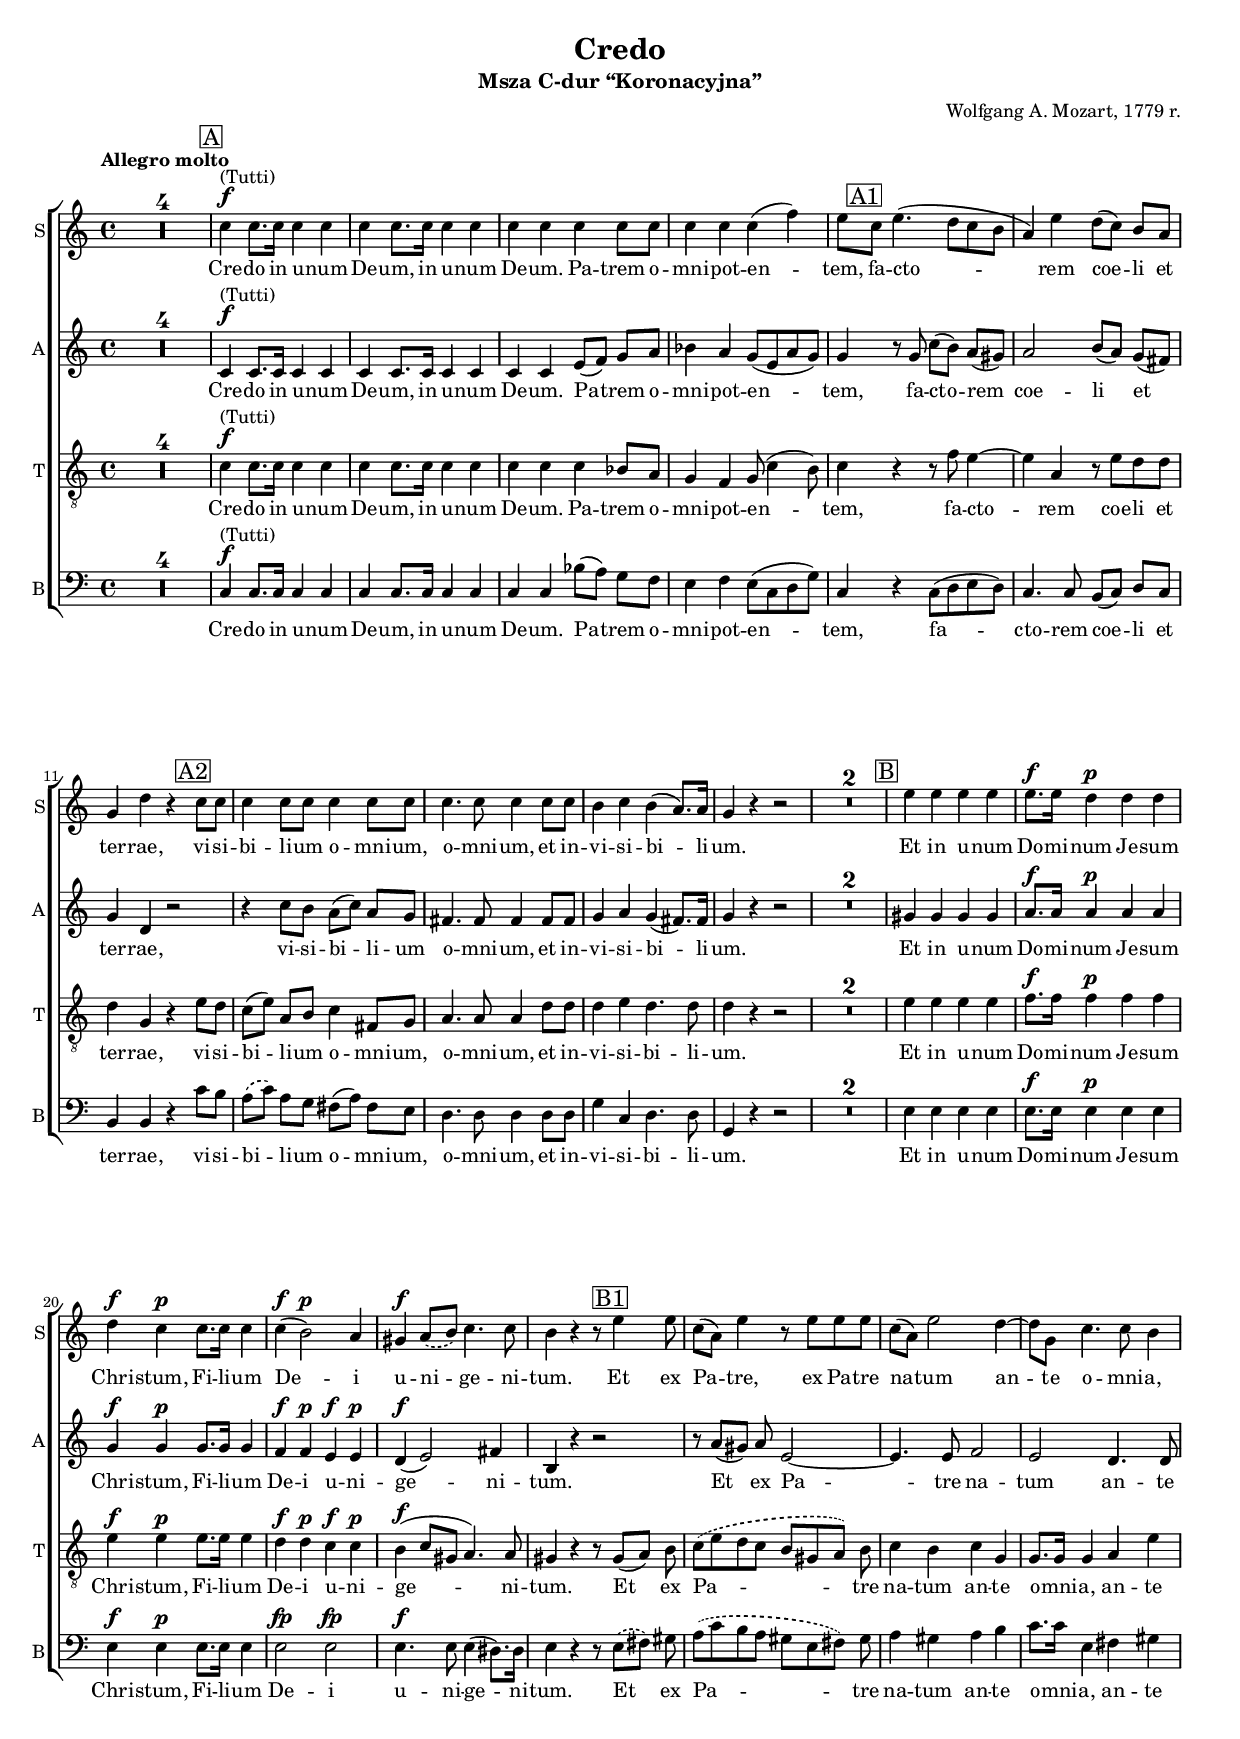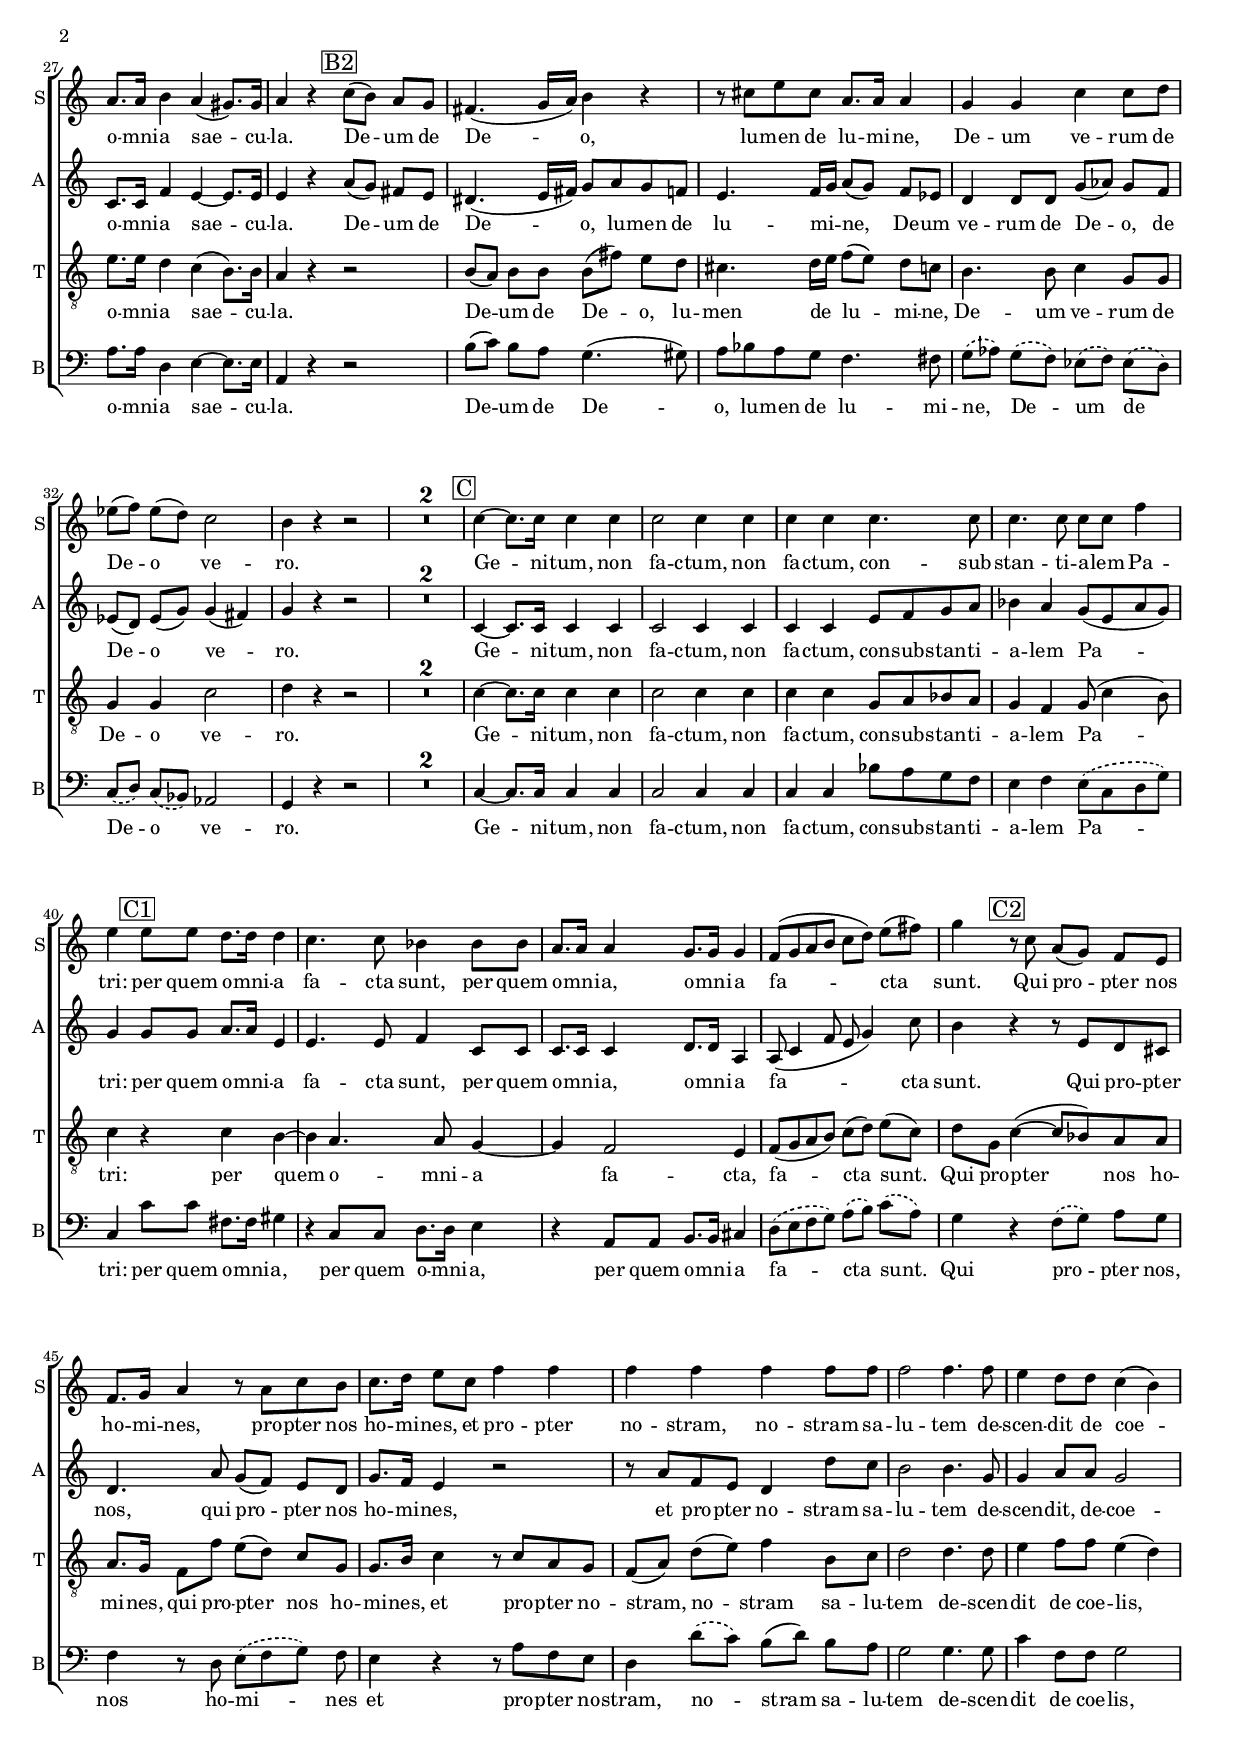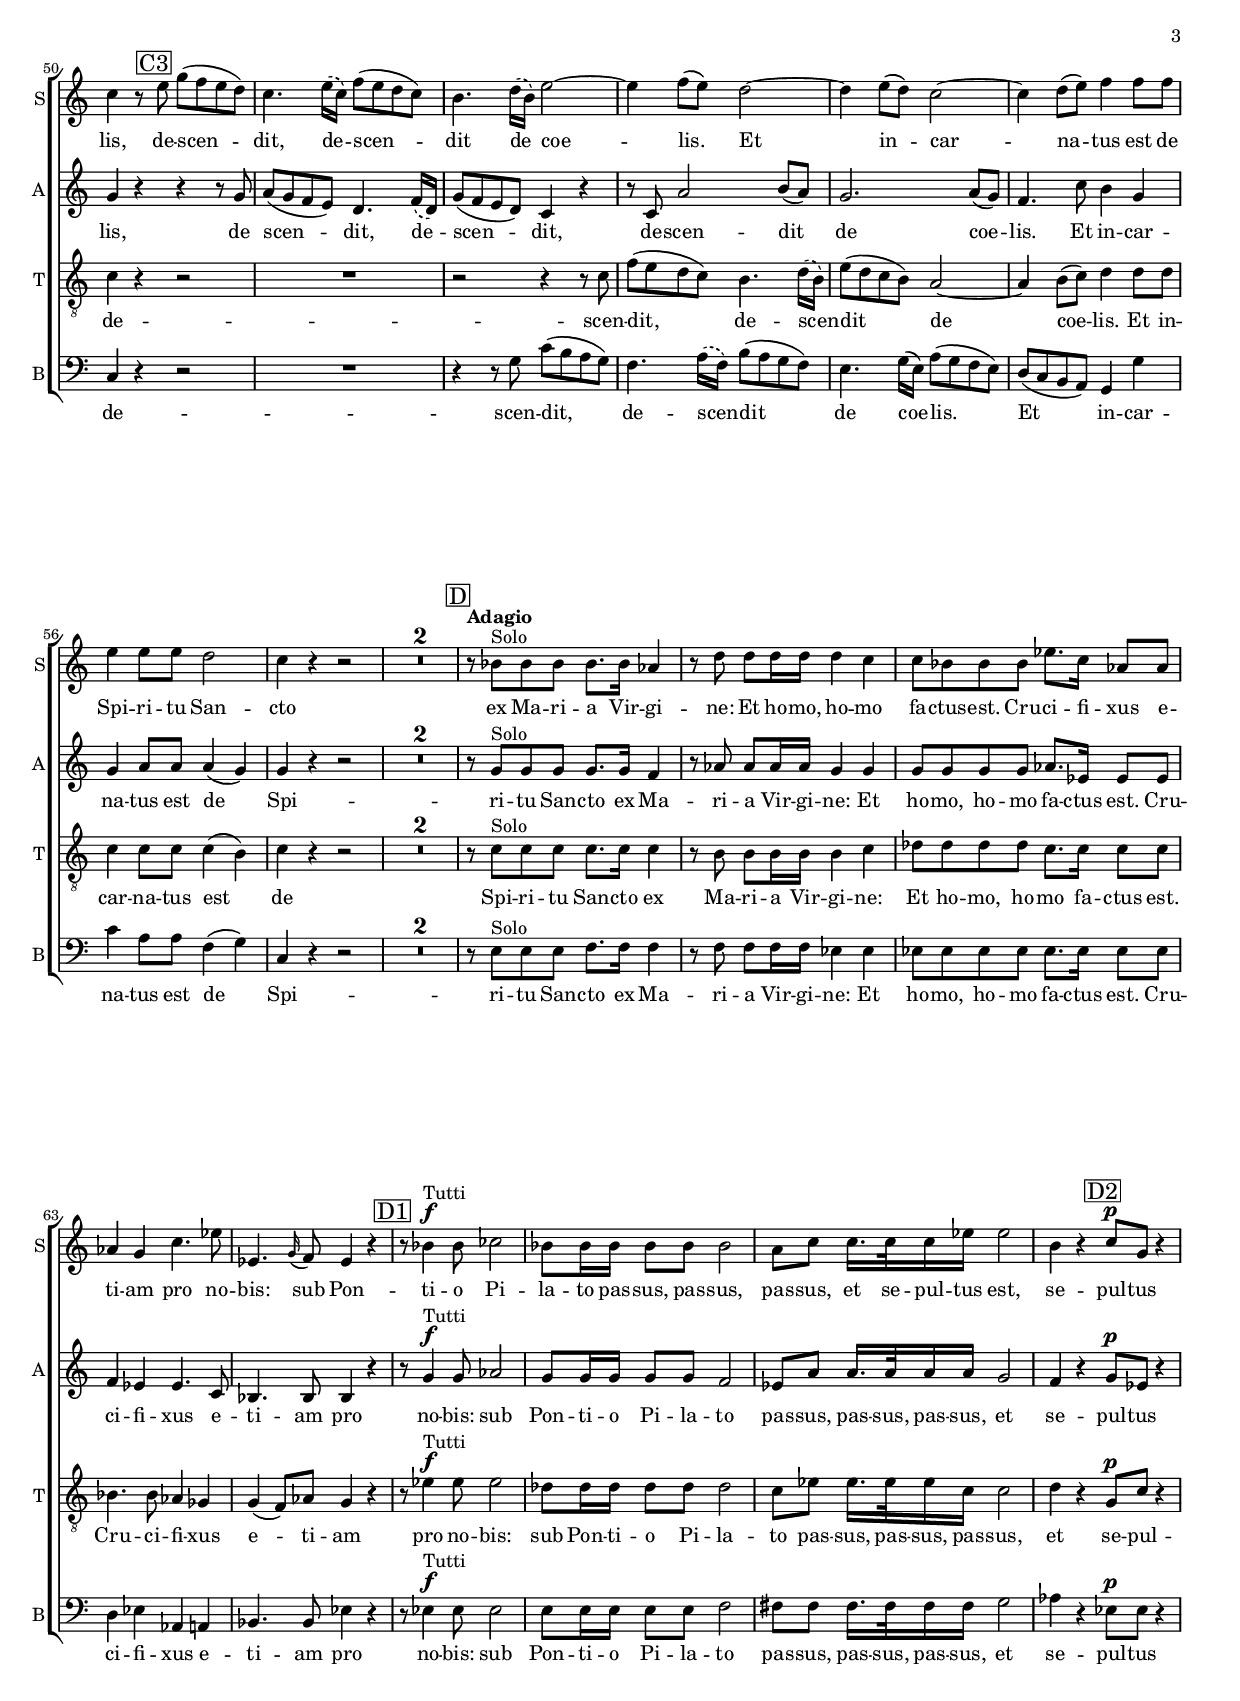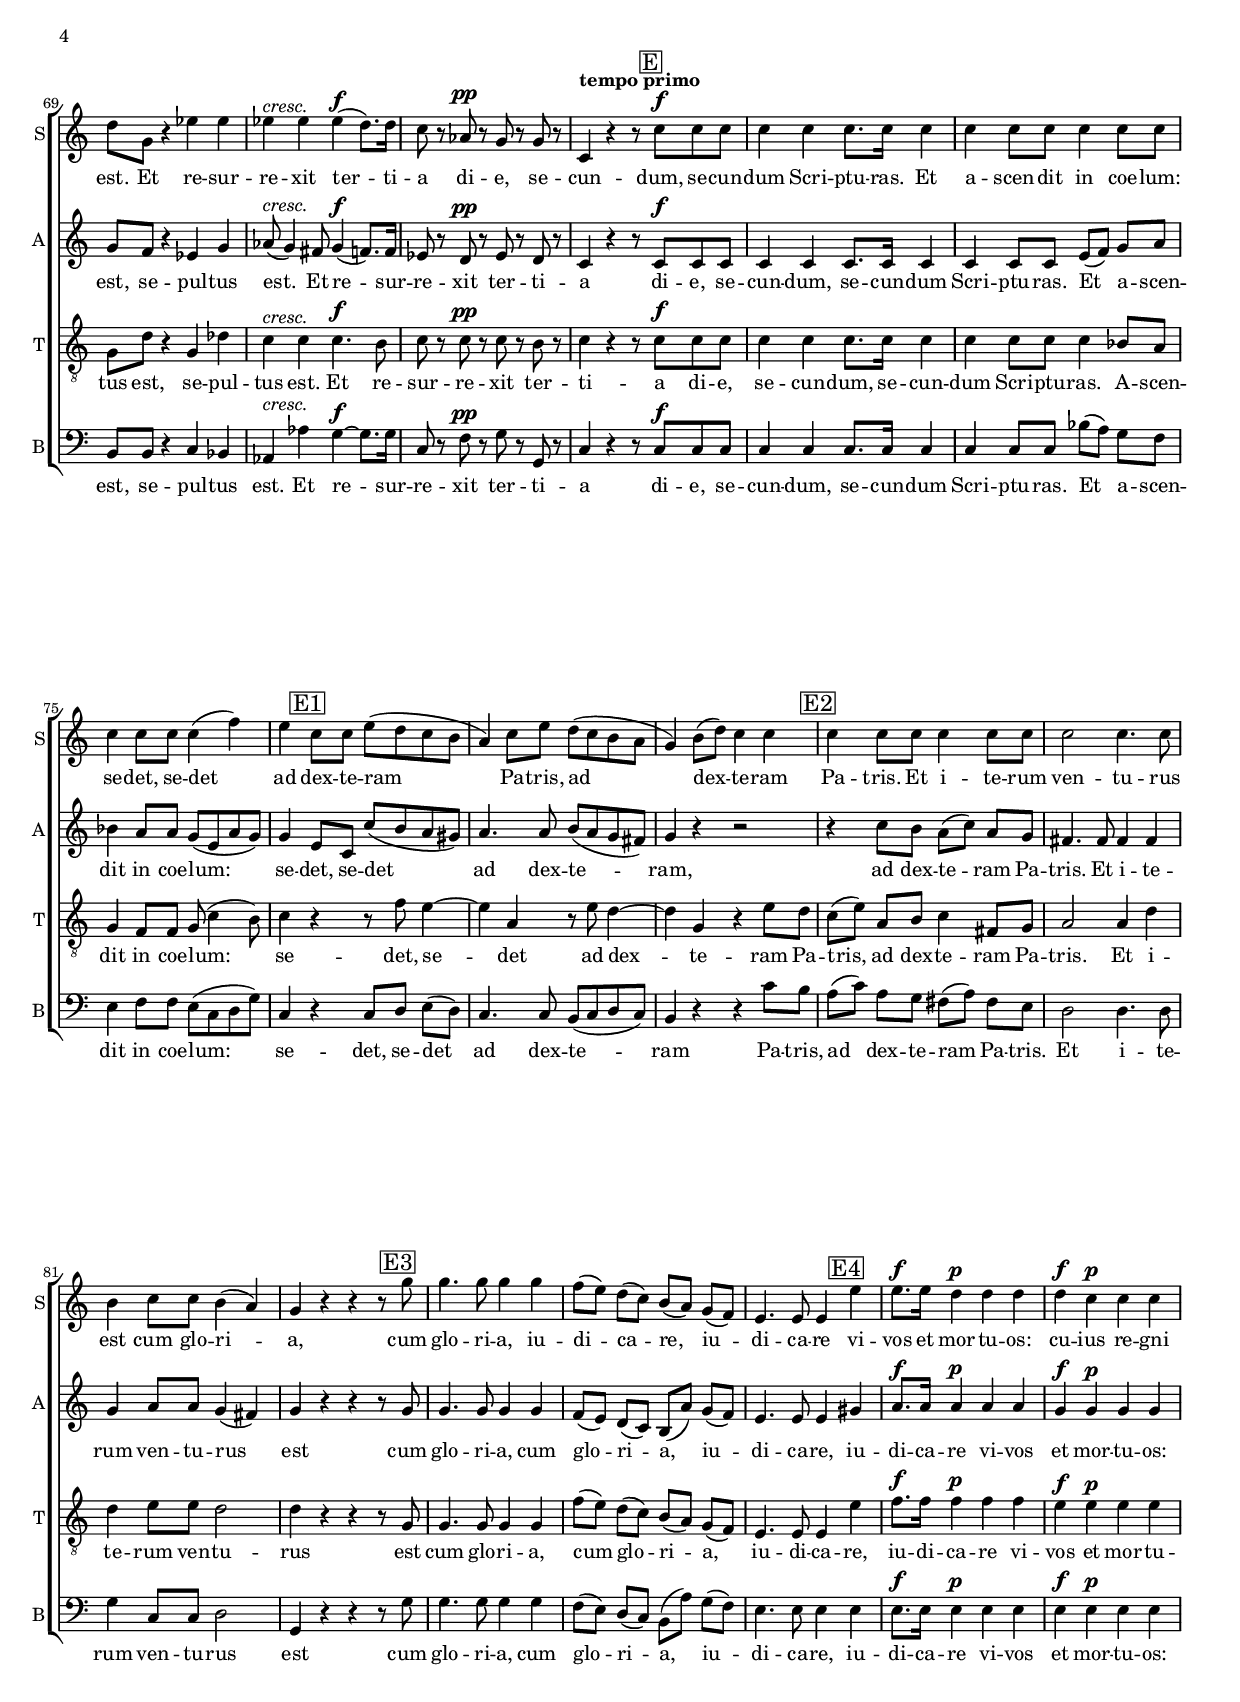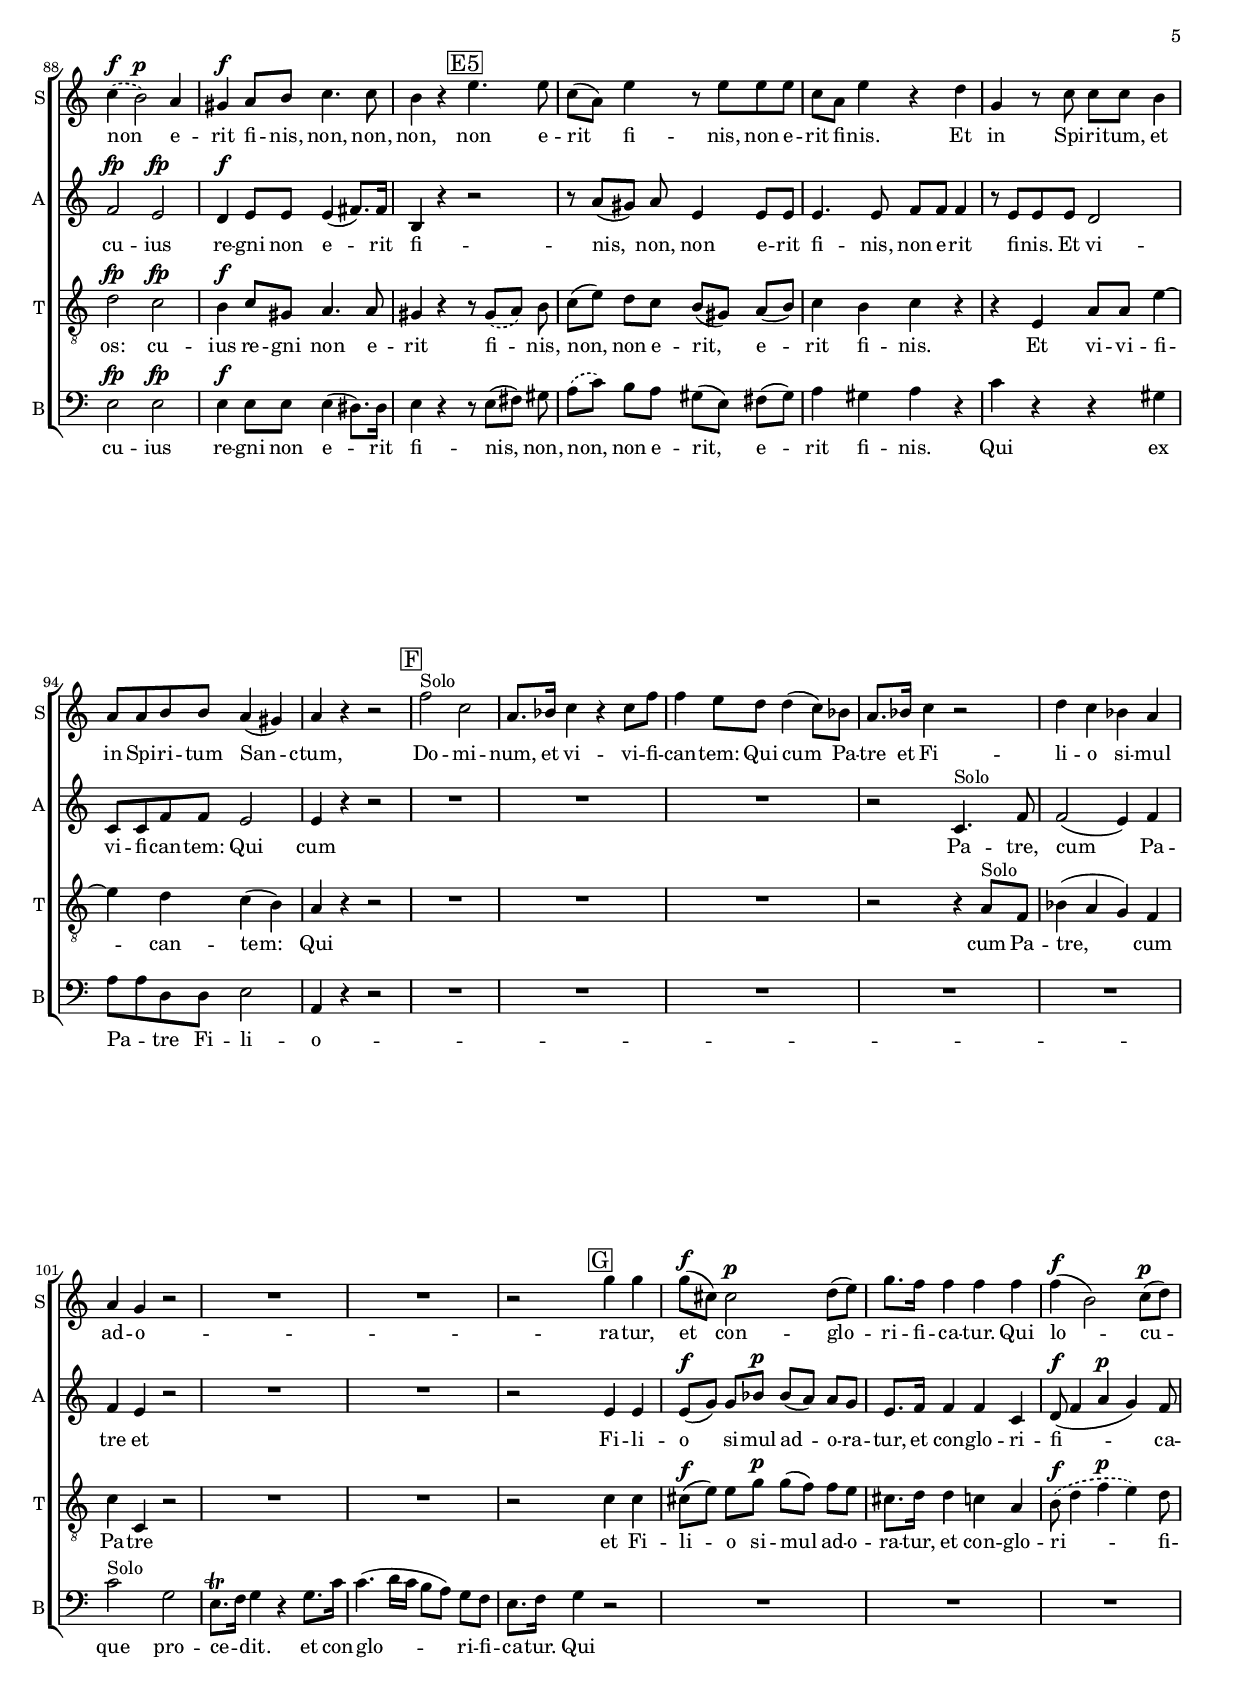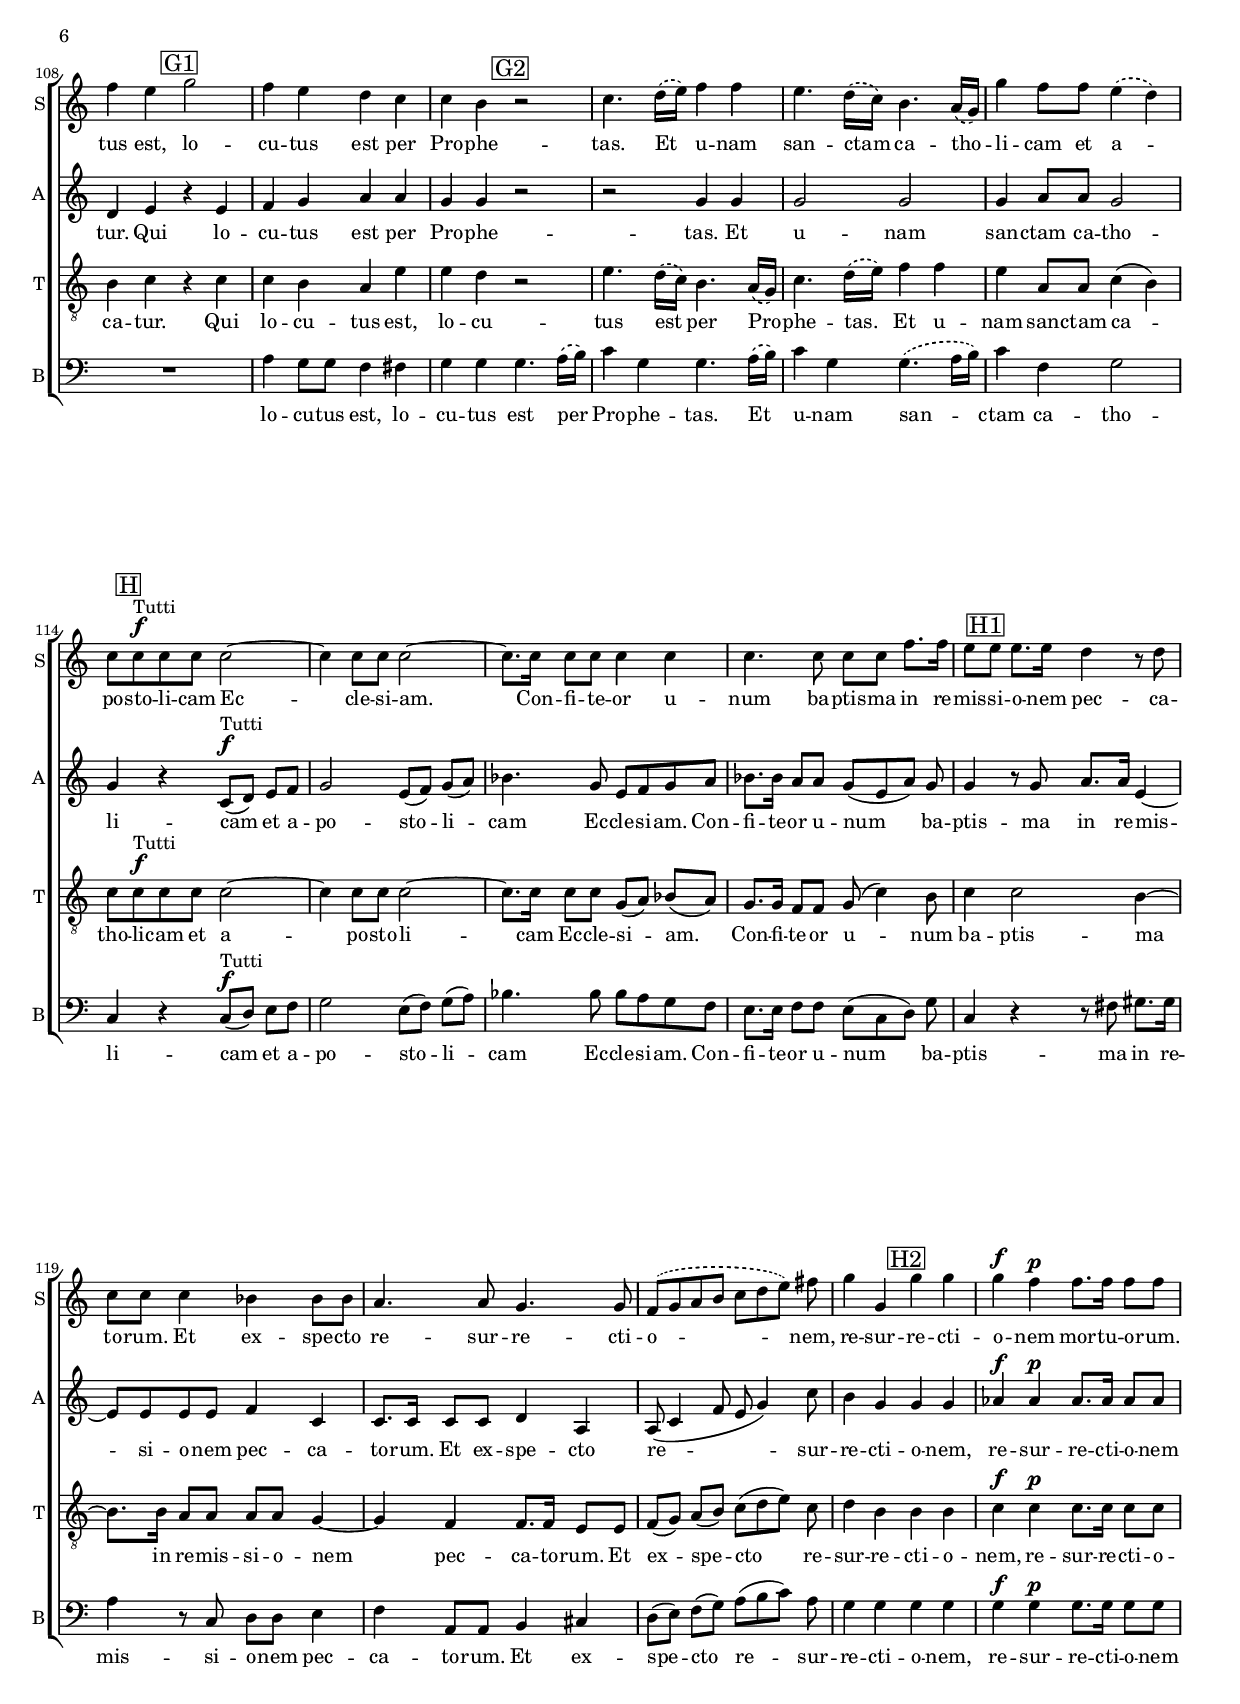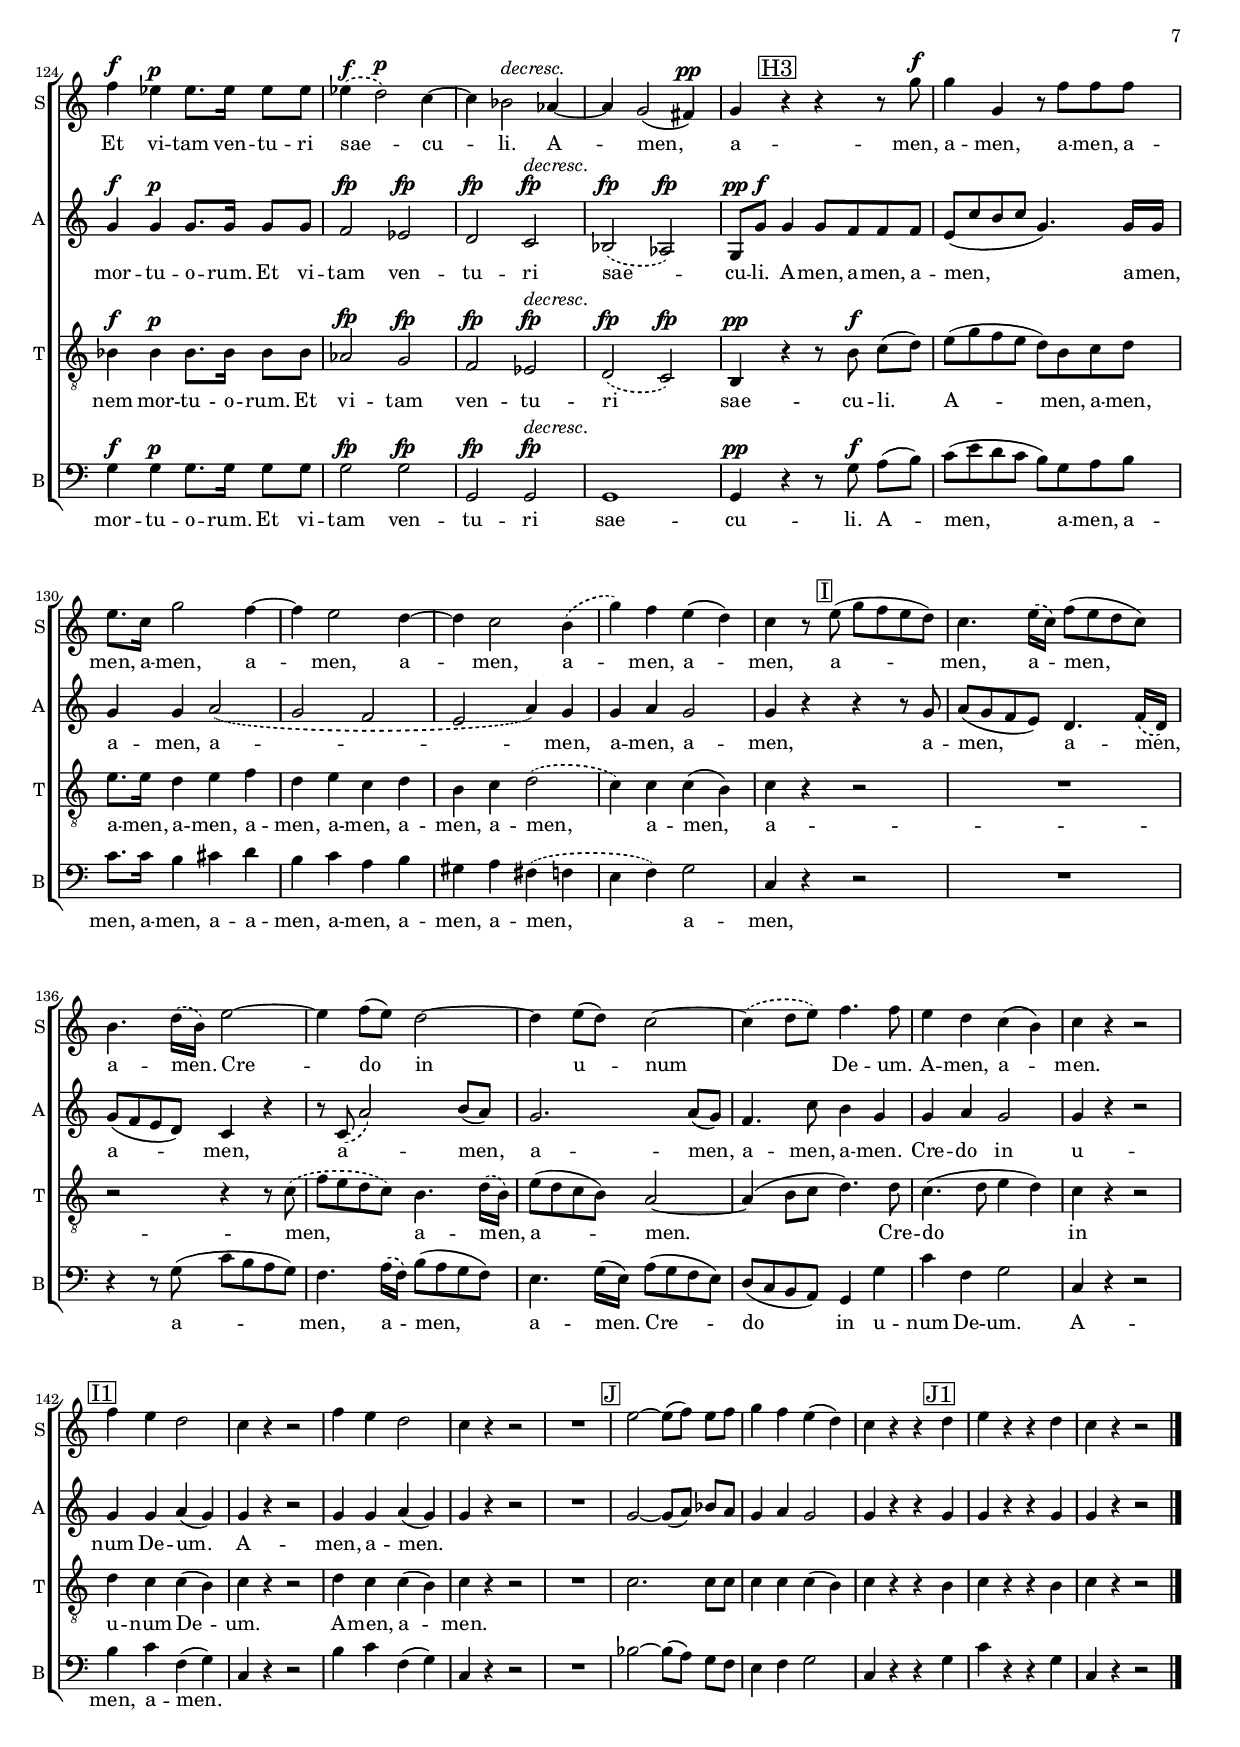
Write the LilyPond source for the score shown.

\version "2.17.3"

\header {
  title = "Credo"
  subtitle = "Msza C-dur “Koronacyjna”"
  composer = "Wolfgang A. Mozart, 1779 r."
}

#(set-global-staff-size 16)

\paper {
  indent = 0
}

soprano =  \relative c'' {
  \compressFullBarRests
  \clef "treble"
  \key c \major
  \time 4/4
  \tempo "Allegro molto"
  R1*4
  \mark \markup { \box { A } }
  c4 ^"(Tutti)" \f c8. c16 c4 c
  c4 c8. c16 c4 c
  c4 c c c8 c
  c4 c c ( f )
  e8 \mark \markup { \box { A1 } } c e4. ( d8 [ c b ] |
  a4 ) e' d8 ( [ c ) ] b a
  g4 d' r \mark \markup { \box { A2 } } c8 c
  c4 c8 c c4 c8 c
  c4. c8 c4 c8 c
  b4 c b ( a8. ) a16
  g4 r r2
  R1*2
  \mark \markup { \box { B } }
  e'4 e e e
  e8. \f e16 d4\p d d
  d4 \f c \p c8. c16 c4
  c4 \f ( b2 \p ) a4
  gis4 \f \slurDashed a8 ( [ \slurSolid b ) ] c4. c8
  b4 r r8 \mark \markup { \box { B1 } } e4 e8
  c8 ( [ a ) ] e'4 r8 e e e
  c8 ( [ a ) ] e'2 d4 ~
  d8 g, c4. c8 b4
  a8. a16 b4 a ( gis8. ) gis16
  a4 r \mark \markup { \box { B2 } } c8 ( [ b ) ] a g
  fis4. ( g16 [ a ) ] b4 r
  r8 cis e cis a8. a16 a4
  g4 g c c8 d
  es8 ( [ f ) ] es ( [ d ) ] c2
  b4 r r2
  R1*2
  \mark \markup { \box { C } }
  c4 ~ c8. c16 c4 c
  c2 c4 c
  c4 c c4. c8
  c4. c8 c c f4
  e4 \mark \markup { \box { C1 } } e8 e d8. d16 d4
  c4. c8 bes4 bes8 bes
  a8. a16 a4 g8. g16 g4
  f8 ( [ g a b ] c [ d ) ] e ( [ fis ) ]
  g4 \mark \markup { \box { C2 } } r8 c, a ( [ g ) ] f e
  f8. g16 a4 r8 a c b
  c8. d16 e8 c f4 f
  f4 f f f8 f
  f2 f4. f8
  e4 d8 d c4 ( b )
  c4 r8 \mark \markup { \box { C3 } } e g ( [ f e d ) ]
  c4. \slurDashed e16 ( [ \slurSolid c ) ] f8 ( [ e d c ) ]
  b4. \slurDashed d16 ( [ \slurSolid b ) ] e2 ~
  e4 f8 ( [ e ) ] d2 ~
  d4 e8 ( [ d ) ] c2 ~
  c4 d8 ( [ e ) ] f4 f8 f
  e4 e8 e d2
  c4 r r2
  R1*2
  \mark \markup { \box { D } }
  \tempo Adagio
  r8 bes ^"Solo" bes bes bes8. bes16 as4
  r8 d d d16 d d4 c
  c8 bes bes bes es8. c16 as8 as
  as4 g c4. es8
  es,4. \grace { g16 ( } f8 ) es4 r
  \mark \markup { \box { D1 } }
  r8 bes'4 ^"Tutti" \f bes8 ces2
  bes8 bes16 bes bes8 bes bes2
  a8 c c16. c32 c16 es es2
  b4 r \mark \markup { \box { D2 } } c8 \p g r4
  d'8 g, r4 es' es
  es4 ^\markup{ \italic {cresc.} } es es \f ( d8. ) d16
  c8 r as \pp r g r g r
  \tempo "tempo primo"
  c,4 r r8 \mark \markup {
    \box { E }
  } c'8 \f c c
  c4 c c8. c16 c4
  c4 c8 c c4 c8 c
  c4 c8 c c4 ( f )
  e4 \mark \markup { \box { E1 } } c8 c e ( [ d c b ]
  a4 ) c8 e d ( [ c b a ]
  g4 ) b8 ( [ d ) ] c4 c
  \mark \markup { \box { E2 } }
  c4 c8 c c4 c8 c
  c2 c4. c8
  b4 c8 c b4 ( a )
  g4 r r r8 \mark \markup { \box { E3 } } g'
  g4. g8 g4 g
  f8 ( [ e ) ] d ( [ c ) ] b ( [ a ) ] g ( [ f ) ]
  e4. e8 e4 \mark \markup { \box { E4 } } e'
  e8. \f e16 d4 \p d d
  d4 \f c \p c c
  \slurDashed c4 \f ( \slurSolid b2 \p ) a4
  gis4 \f a8 b c4. c8
  b4 r \mark \markup { \box { E5 } } e4. e8
  c8 ( [ a ) ] e'4 r8 e e e
  c8 a e'4 r d
  g,4 r8 c c c b4
  a8 a b b a4 ( gis )
  a4 r r2
  \mark \markup { \box { F } }
  f'2 ^"Solo" c
  a8. bes16 c4 r c8 f
  f4 e8 d d4 ( c8 ) bes
  a8. bes16 c4 r2
  d4 c bes a
  a4 g r2
  R1*2
  r2 \mark \markup { \box { G } } g'4 g
  g8 \f ( [ cis, ) ] cis2 \p d8 ( [ e ) ]
  g8. f16 f4 f f
  f4 \f ( b,2 ) c8 \p ( [ d ) ]
  f4 e \mark \markup { \box { G1 } } g2
  f4 e d c
  c4 b \mark \markup { \box { G2 } } r2
  c4. \slurDashed d16 ( [ \slurSolid e ) ] f4 f
  e4. \slurDashed d16 ( [ \slurSolid c ) ] b4. \slurDashed a16 ( [
  \slurSolid g16 ) ]
  g'4 f8 f \slurDashed e4 ( \slurSolid d )
  c8 \mark \markup { \box { H } } c \f ^"Tutti" c c c2 ~
  c4 c8 c c2 ~
  c8. c16 c8 c c4 c
  c4. c8 c c f8. f16
  e8 \mark \markup { \box { H1 } } e e8. e16 d4 r8 d
  c8 c c4 bes bes8 bes
  a4. a8 g4. g8
  \slurDashed f8 ( [ \slurSolid g a b ] c [ d e ) ] fis
  g4 g, \mark \markup { \box { H2 } } g' g
  g4 \f f \p f8. f16 f8 f
  f4 \f es \p es8. es16 es8 es
  \slurDashed es4 \f ( \slurSolid d2 \p ) c4 ~
  c4 bes2 ^\markup{ \italic {decresc.} } as4 ~
  as4 g2 ( fis4 \pp )
  g4 \mark \markup { \box { H3 } } r r r8 g' \f
  g4 g, r8 f' f f
  e8. c16 g'2 f4 ~
  f4 e2 d4 ~
  d4 c2 \slurDashed b4 ( \slurSolid
  g'4 ) f e ( d )
  c4 r8 \mark \markup { \box { I } } e ( g [ f e d ) ]
  c4. \slurDashed e16 ( [ \slurSolid c ) ] f8 ( [ e d c ) ]
  b4. \slurDashed d16 ( [ \slurSolid b ) ] e2 ~
  e4 f8 ( [ e ) ] d2 ~
  d4 e8 ( [ d ) ] c2 ~
  \slurDashed c4 ( \slurSolid d8 [ e ) ] f4. f8  |
  e4 d c ( b )
  c4 r r2
  \mark \markup { \box { I1 } }
  f4 e d2
  c4 r r2
  f4 e d2
  c4 r r2
  R1
  \mark \markup { \box { J } }
  e2 ~ e8 ( [ f ) ] e f
  g4 f e ( d )
  c4 r r \mark \markup { \box { J1 } } d
  e4 r r d
  c4 r r2 \bar "|."
}

sopranoLyricsOne =  \lyricmode {
  Cre -- do in u -- num De --
  um, in u -- num De -- um. Pa -- trem o -- mni -- pot -- en -- tem,
  fa -- cto -- rem coe -- li et ter -- rae, vi -- si -- bi -- li -- um
  o -- mni -- um, o -- mni -- um, et in -- vi -- si -- bi -- li -- um.
  Et in u -- num Do -- mi -- num Je -- sum Chri -- stum, Fi -- li --
  um De -- i u -- ni -- ge -- ni -- tum. Et ex Pa -- tre, ex Pa -- tre
  na -- tum an -- te o -- mni -- a, o -- mni -- a sae -- cu -- la. De
  -- um de De -- o, lu -- men de lu -- mi -- ne, De -- um ve -- rum de
  De -- o ve -- ro. Ge -- ni -- tum, non fa -- ctum, non fa -- ctum,
  con -- sub -- stan -- ti -- a -- lem Pa -- tri: per quem o -- mni --
  a fa -- cta sunt, per quem o -- mni -- a, o -- mni -- a fa -- cta
  sunt. Qui pro -- pter nos ho -- mi -- nes, pro -- pter nos ho -- mi
  -- nes, et pro -- pter no -- stram, no -- stram sa -- lu -- tem de
  -- scen -- dit de coe -- lis, de -- scen -- dit,
  de -- scen -- dit de coe -- lis. Et in -- car -- na -- tus est de
  Spi -- ri -- tu San -- cto ex Ma -- ri -- a Vir -- gi -- ne: Et ho
  -- mo, ho -- mo fa -- ctus -- est. Cru -- ci -- fi -- xus e -- ti -- am pro
  no -- bis: sub Pon -- ti -- o Pi -- la -- to pas -- sus, pas -- sus,
  pas -- sus, et se -- pul -- tus est, se -- pul -- tus est. Et re --
  sur -- re -- xit ter -- ti -- a di -- e, se -- cun -- dum, se -- cun
  -- dum Scri -- ptu -- ras. Et a -- scen -- dit in coe -- lum: se --
  det, se -- det ad dex -- te -- ram Pa -- tris, ad dex -- te -- ram
  Pa -- tris. Et i -- te -- rum ven -- tu -- rus est cum glo -- ri --
  a, cum glo -- ri -- a, iu -- di -- ca -- re, iu -- di -- ca -- re vi
  -- vos et mor -- tu -- os: cu -- ius re -- gni non e -- rit fi --
  nis, non, non, non, non e -- rit fi -- nis, non e -- rit fi -- nis.
  Et in Spi -- ri -- tum, et in Spi -- ri -- tum San -- ctum, Do -- mi
  -- num, et vi -- vi -- fi -- can -- tem: Qui cum Pa -- tre et Fi --
  li -- o si -- mul ad -- o -- ra -- tur, et con -- glo -- ri -- fi --
  ca -- tur. Qui lo -- cu -- tus est, lo -- cu -- tus est per Pro --
  phe -- tas. Et u -- nam san -- ctam ca -- tho -- li -- cam et a --
  po -- sto -- li -- cam Ec -- cle -- si -- am. Con -- fi -- te -- or
  u -- num ba -- ptis -- ma in re -- mis -- si -- o -- nem pec -- ca
  -- to -- rum. Et ex -- spe -- cto re -- sur -- re -- cti -- o --
  nem, re -- sur -- re -- cti -- o -- nem mor -- tu -- o -- rum. Et vi
  -- tam ven -- tu -- ri sae -- cu -- li. A -- men, a -- men, a --
  men, a -- men, a -- men, a
  -- men, a -- men, a -- men, a -- men, a -- men, a -- men, a
  -- men, a -- men. Cre -- do in u -- num De -- um. A -- men, a --
  men.
}

alto =  \relative c' {
  \compressFullBarRests
  \clef "treble"
  \key c \major
  \time 4/4
  \tempo "Allegro molto"
  R1*4
  c4 ^"(Tutti)" \f c8. c16 c4 c
  c4 c8. c16 c4 c
  c4 c e8 ( [ f ) ] g a
  bes4 a g8 ( [ e a g ) ]
  g4 r8 g c ( [ b ) ] a ( [ gis ) ]
  a2 b8 ( [ a ) ] g ( [ fis ) ]
  g4 d r2
  r4 c'8 b a ( [ c ) ] a g
  fis4. fis8 fis4 fis8 fis
  g4 a g ( fis8. ) fis16
  g4 r r2  R1*2
  gis4 gis gis gis
  a8. \f a16 a4\p a a
  g4 \f g \p g8. g16 g4
  f4 \f f \p e \f e \p
  d4 \f ( e2 ) fis4
  b,4 r r2
  r8 a' ( [ gis ) ] a e2 ~
  e4. e8 f2
  e2 d4. d8
  c8. c16 f4 e ~ e8. e16
  e4 r a8 ( [ g ) ] fis e
  dis4. ( e16 [ fis ) ] g8 a g f
  e4. f16 [ g ] a8 ( [ g ) ] f es
  d4 d8 d g ( [ as ) ] g f
  es8 ( [ d ) ] es ( [ g ) ] g4 ( fis )
  g4 r r2  R1*2
  c,4 ~ c8. c16 c4 c
  c2 c4 c
  c4 c e8 f g a
  bes4 a g8 ( [ e a g ) ]
  g4 g8 g a8. a16 e4
  e4. e8 f4 c8 c
  c8. c16 c4 d8. d16 a4
  a8 ( c4 f8 e g4 ) c8
  b4 r r8 e, d cis
  d4. a'8 g ( [ f ) ] e d
  g8. f16 e4 r2
  r8 a f e d4 d'8 c
  b2 b4. g8
  g4 a8 a g2
  g4 r r r8 g
  a8 ( [ g f e ) ] d4. \slurDashed f16 ( [ \slurSolid d ) ]
  g8 ( [ f e d ) ] c4 r
  r8 c a'2 b8 ( [ a ) ]
  g2. a8 ( [ g ) ]
  f4. c'8 b4 g
  g4 a8 a a4 ( g )
  g4 r r2 R1*2
  r8  g ^"Solo" g g g8. g16 f4
  r8 as as as16 as g4 g
  g8 g g g as8. es16 es8 es
  f4 es es4. c8
  bes4. bes8 bes4 r
  r8 g'4 ^"Tutti" \f g8 as2
  g8 g16 g g8 g f2
  es8 a a16. a32 a16 a g2
  f4 r g8 \p es r4
  g8 f r4 es g
  as8 ^\markup{ \italic {cresc.} } ( g4 ) fis8 g4 \f ( f8. ) f16
  es8 r d \pp r es r d r
  c4 r r8 c \f c c
  c4 c c8. c16 c4
  c4 c8 c e ( [ f ) ] g a
  bes4 a8 a g ( [ e a g ) ]
  g4 e8 c c' ( [ b a gis ) ]
  a4. a8 b ( [ a g fis ) ]
  g4 r r2
  r4 c8 b a ( [ c ) ] a g
  fis4. fis8 fis4 fis
  g4 a8 a g4 ( fis )
  g4 r r r8 g
  g4. g8 g4 g
  f8 ( [ e ) ] d ( [ c ) ] b ( [ a' ) ] g ( [ f ) ]
  e4. e8 e4 gis
  a8. \f a16 a4 \p a a
  g4 \f g \p g g
  f2 \fp e \fp
  d4 \f e8 e e4 ( fis8. ) fis16
  b,4 r r2
  r8 a' ( [ gis ) ] a e4 e8 e
  e4. e8 f f f4
  r8 e e e d2
  c8 c f f e2
  e4 r r2  R1*3
  r2 c4. ^"Solo" f8
  f2 ( e4 ) f
  f4 e r2 R1*2
  r2 e4 e
  e8 \f ( [ g ) ] g bes \p bes ( [ a ) ] a g
  e8. f16 f4 f c
  d8 \f ( f4 a \p g ) f8
  d4 e r e
  f4 g a a
  g4 g r2
  r2 g4 g
  g2 g
  g4 a8 a g2
  g4 r c,8 \f ^"Tutti" ( [ d ) ] e f
  g2 e8 ( [ f ) ] g ( [ a ) ]
  bes4. g8 e f g a
  bes8. bes16 a8 a g ( [ e a ) ] g
  g4 r8 g a8. a16 e4 ~
  e8 e e e f4 c
  c8. c16 c8 c d4 a
  a8 ( c4 f8 e g4 ) c8
  b4 g g g
  as4 \f as \p as8. as16 as8 as
  g4 \f g \p g8. g16 g8 g
  f2 \fp es \fp
  d2 \fp c ^\markup{ \italic {decresc.} } \fp
  \slurDashed bes2 \fp ( \slurSolid as \fp )
  g8 \pp g' \f g4 g8 f f f
  e8 ( [ c' b c ] g4. ) g16 g
  g4 g \slurDashed a2 ( \slurSolid
  g2 f
  e2 a4 ) g
  g4 a g2
  g4 r r r8 g
  a8 ( [ g f e ) ] d4. \slurDashed f16 ( [ \slurSolid d ) ]
  g8 ( [ f e d ) ] c4 r
  r8 \slurDashed c ( \slurSolid a'2 ) b8 ( [ a ) ]
  g2. a8 ( [ g ) ]
  f4. c'8 b4 g
  g4 a g2
  g4 r r2
  g4 g a ( g )
  g4 r r2
  g4 g a ( g )
  g4 r r2 R1
  g2 ~ g8 ( [ a ) ] bes a
  g4 a g2
  g4 r r g
  g4 r r g
  g4 r r2 \bar "|."
}

altoLyricsTwo =  \lyricmode {
  Cre -- do in u -- num De --
  um, in u -- num De -- um. Pa -- trem o -- mni -- pot -- en -- tem,
  fa -- cto -- rem coe -- li et ter -- rae, vi -- si -- bi -- li -- um
  o -- mni -- um, et in -- vi -- si -- bi -- li -- um. Et in u -- num
  Do -- mi -- num Je -- sum Chri -- stum, Fi -- li -- um De -- i u --
  ni -- ge -- ni -- tum. Et ex Pa -- tre na -- tum an -- te o -- mni
  -- a sae -- cu -- la. De -- um de De -- o, lu -- men de lu -- mi -- _
  ne, De -- um ve -- rum de De -- o, de De -- o ve -- ro. Ge -- ni --
  tum, non fa -- ctum, non fa -- ctum, con -- sub -- stan -- ti -- a
  -- lem Pa -- tri: per quem o -- mni -- a fa -- cta sunt, per quem o
  -- mni -- a, o -- mni -- a fa -- cta sunt. Qui pro -- pter
  nos, qui pro -- pter nos ho -- mi -- nes, et pro -- pter no -- stram
  sa -- lu -- tem de -- scen -- dit, de -- coe -- lis, de scen --
  dit, de -- scen -- dit, de -- scen -- dit de coe -- lis. Et in -- car -- na --
  tus est de Spi -- ri -- tu San -- cto ex Ma -- ri -- a Vir -- gi --
  ne: Et ho -- mo, ho -- mo fa -- ctus est. Cru -- ci -- fi -- xus e
  -- ti -- am pro no -- bis: sub Pon -- ti -- o Pi -- la -- to pas --
  sus, pas -- sus, pas -- sus, et se -- pul -- tus est, se -- pul --
  tus est. Et re -- sur -- re -- xit ter -- ti -- a di -- e, se -- cun
  -- dum, se -- cun -- dum Scri -- ptu -- ras. Et a -- scen -- dit in
  coe -- lum: se -- det, se -- det ad dex -- te -- ram, ad dex -- te
  -- ram Pa -- tris. Et i -- te -- rum ven -- tu -- rus est cum glo --
  ri -- a, cum glo -- ri -- a, iu -- di -- ca -- re, iu -- di -- ca --
  re vi -- vos et mor -- tu -- os: cu -- ius re -- gni non e -- rit fi
  -- nis, non, non e -- rit fi -- nis, non e -- rit fi -- nis. Et vi
  -- vi -- fi -- can -- tem: Qui cum Pa -- tre, cum Pa -- tre et Fi --
  li -- o si -- mul ad -- o -- ra -- tur, et con -- glo -- ri -- fi --
  ca -- tur. Qui lo -- cu -- tus est per Pro -- phe -- tas. Et u --
  nam san -- ctam ca -- tho -- li -- cam et a -- po -- sto -- li --
  cam Ec -- cle -- si -- am. Con -- fi -- te -- or u -- num ba -- ptis
  -- ma in re -- mis -- si -- o -- nem pec -- ca -- to -- rum.
  Et ex -- spe -- cto re -- sur -- re -- cti -- o -- nem, re -- sur --
  re -- cti -- o -- nem mor -- tu -- o -- rum. Et vi -- tam ven -- tu
  -- ri sae -- cu -- li. A -- men, a -- men, a -- men, a --
  men, a -- men, a -- men, a -- men, a --
  men, a -- men, a -- men, a -- men, a -- men, a -- men, a -- men, a
  -- men. Cre -- do in u -- num De -- um. A -- men, a -- men.
}

tenor =  \relative c' {
  \compressFullBarRests
  \clef "treble_8"
  \key c \major
  \time 4/4
  \tempo "Allegro molto"
  R1*4
  c4 ^"(Tutti)" \f c8. c16 c4 c
  c4 c8. c16 c4 c
  c4 c c bes8 a
  g4 f g8 ( c4 b8 )
  c4 r r8 f e4 ~
  e4 a, r8 e' d d
  d4 g, r e'8 d
  c8 ( [ e ) ] a, b c4 fis,8 g
  a4. a8 a4 d8 d
  d4 e d4. d8
  d4 r r2  R1*2
  e4 e e e
  f8. \f f16 f4\p f f
  e4 \f e \p e8. e16 e4
  d4 \f d \p c \f c \p
  b4 \f ( c8 [ gis ] a4. ) a8
  gis4 r r8 gis ( [ a ) ] b
  \slurDashed c8 ( [ \slurSolid e d c ] b [ gis a ) ] b
  c4 b c g
  g8. g16 g4 a e'
  e8. e16 d4 c ( b8. ) b16
  a4 r r2
  b8 ( [ a ) ] b b b ( [ fis' ) ] e d
  cis4. d16 [ e ] f8 ( [ e ) ] d c
  b4. b8 c4 g8 g
  g4 g c2
  d4 r r2  R1*2
  c4 ~ c8. c16 c4 c
  c2 c4 c
  c4 c g8 a bes a
  g4 f g8 ( c4 b8 )
  c4 r c b ~
  b4 a4. a8 g4 ~
  g4 f2 e4
  f8 ( [ g a b ) ] c ( [ d ) ] e ( [ c ) ]
  d8 g, c4~ ( c8 bes ) a a
  a8. g16 f8 f' e ( [ d ) ] c g
  g8. b16 c4 r8 c a g
  f8 ( [ a ) ] d ( [ e ) ] f4 b,8 c
  d2 d4. d8
  e4 f8 f e4 ( d )
  c4 r r2 R1
  r2 r4 r8 c
  f8 ( [ e d c ) ] b4. \slurDashed d16 ( [ \slurSolid b ) ]
  e8 ( [ d c b ) ] a2 ~
  a4 b8 ( [ c ) ] d4 d8 d
  c4 c8 c c4 ( b )
  c4 r r2 R1*2
  r8 c ^"Solo" c c c8. c16 c4
  r8 b b b16 b b4 c
  des8 des des des c8. c16 c8 c
  bes4. bes8 as4 ges
  g4 ( f8 ) as g4 r
  r8 es'4 ^"Tutti" \f es8 es2
  des8 des16 des des8 des des2
  c8 es es16. es32 es16 c c2
  d4 r g,8 \p c r4
  g8 d' r4 g, des'
  c4 ^\markup{ \italic {cresc.} } c c4. \f b8
  c8 r c \pp r c r b r
  c4 r r8 c \f c c
  c4 c c8. c16 c4
  c4 c8 c c4 bes8 a
  g4 f8 f g ( c4 b8 )
  c4 r r8 f e4 ~
  e4 a, r8 e' d4 ~
  d4 g, r e'8 d
  c8 ( [ e ) ] a, b c4 fis,8 g
  a2 a4 d
  d4 e8 e d2
  d4 r r r8 g,
  g4. g8 g4 g
  f'8 ( [ e ) ] d ( [ c ) ] b ( [ a ) ] g ( [ f ) ]
  e4. e8 e4 e'
  f8. \f f16 f4 \p f f
  e4 \f e \p e e
  d2 \fp c \fp
  b4 \f c8 gis a4. a8
  gis4 r r8 \slurDashed gis ( [ \slurSolid a ) ] b
  c8 ( [ e ) ] d c b ( [ gis ) ] a ( [ b ) ]
  c4 b c r
  r4 e, a8 a e'4 ~
  e4 d c ( b )
  a4 r r2  R1*3
  r2 r4 a8 ^"Solo" f
  bes4 ( a g ) f
  c'4 c, r2 R1*2
  r2 c'4 c
  cis8 \f ( [ e ) ] e g \p g ( [ f ) ] f e
  cis8. d16 d4 c a
  \slurDashed b8 \f ( \slurSolid d4 f \p e ) d8
  b4 c r c
  c4 b a e'
  e4 d r2
  e4. \slurDashed d16 ( [ \slurSolid c ) ] b4. \slurDashed a16 ( [
  \slurSolid g16 ) ]
  c4. \slurDashed d16 ( [ \slurSolid e ) ] f4 f
  e4 a,8 a c4 ( b )
  c8 c ^"Tutti" \f c c c2 ~
  c4 c8 c c2 ~
  c8. c16 c8 c g ( [ a ) ] bes ( [ a ) ]
  g8. g16 f8 f g ( c4 ) b8
  c4 c2 b4 ~
  b8. b16 a8 a a a g4 ~
  g4 f f8. f16 e8 e
  f8 ( [ g ) ] a ( [ b ) ] c ( [ d e ) ] c
  d4 b b b
  c4 \f c \p c8. c16 c8 c
  bes4 \f bes \p bes8. bes16 bes8 bes
  as2 \fp g \fp
  f2 \fp es ^\markup{ \italic {decresc.} } \fp
  \slurDashed d2 \fp ( \slurSolid c \fp )
  b4 \pp r r8 b' \f c ( [ d ) ]
  e8 ( [ g f e ] d ) b c d
  e8. e16 d4 e f
  d4 e c d
  b4 c \slurDashed d2 ( \slurSolid
  c4 ) c c ( b )
  c4 r r2  R1
  r2 r4 r8 \slurDashed c ( \slurSolid
  f8 [ e d c ) ] b4. \slurDashed d16 ( [ \slurSolid b ) ]
  e8 ( [ d c b ) ] a2 ~
  a4 ( b8 [ c ] d4. ) d8
  c4. ( d8 e4 d )
  c4 r r2
  d4 c c ( b )
  c4 r r2
  d4 c c ( b )
  c4 r r2 R1
  c2. c8 c
  c4 c c ( b )
  c4 r r b
  c4 r r b
  c4 r r2 \bar "|."
}

tenorLyricsThree =  \lyricmode {
  Cre -- do in u -- num De --
  um, in u -- num De -- um. Pa -- trem o -- mni -- pot -- en -- tem,
  fa -- cto -- rem coe -- li et ter -- rae, vi -- si -- bi -- li -- um
  o -- mni -- um, o -- mni -- um, et in -- vi -- si -- bi -- li -- um.
  Et in u -- num Do -- mi -- num Je -- sum Chri -- stum, Fi -- li --
  um De -- i u -- ni -- ge -- ni -- tum. Et ex Pa -- tre na -- tum an
  -- te o -- mni -- a, an -- te o -- mni -- a sae -- cu -- la. De --
  um de De -- o, lu -- men de _ lu -- mi -- ne, De -- um ve -- rum de De
  -- o ve -- ro. Ge -- ni -- tum, non fa -- ctum, non fa -- ctum, con
  -- sub -- stan -- ti -- a -- lem Pa -- tri: per quem o -- mni -- a
  fa -- cta, fa -- cta sunt. Qui pro -- pter nos ho -- mi --
  nes, qui pro -- pter nos ho -- mi -- nes, et pro -- pter no --
  stram, no -- stram sa -- lu -- tem de -- scen -- dit de coe -- lis,
  de -- scen -- dit, de --
  scen -- dit de coe -- lis. Et in -- car -- na -- tus est de Spi --
  ri -- tu San -- cto ex Ma -- ri -- a Vir -- gi -- ne: Et ho -- mo,
  ho -- mo fa -- ctus est. Cru -- ci -- fi -- xus e -- ti -- am pro no
  -- bis: sub Pon -- ti -- o Pi -- la -- to pas -- sus, pas -- sus,
  pas -- sus, et se -- pul -- tus est, se -- pul -- tus est. Et re --
  sur -- re -- xit ter -- ti -- a di -- e, se -- cun -- dum, se -- cun
  -- dum Scri -- ptu -- ras. A -- scen -- dit in coe -- lum: se --
  det, se -- det ad dex -- te -- ram Pa -- tris, ad dex -- te -- ram
  Pa -- tris. Et i -- te -- rum ven -- tu -- rus est cum glo -- ri --
  a, cum glo -- ri -- a, iu -- di -- ca -- re, iu -- di -- ca -- re vi
  -- vos et mor -- tu -- os: cu -- ius re -- gni non e -- rit fi --
  nis, non, non e -- rit, e -- rit fi -- nis. Et vi -- vi -- fi -- can
  -- tem: Qui cum Pa -- tre, cum Pa -- tre et Fi -- li -- o si -- mul
  ad -- o -- ra -- tur, et con -- glo -- ri -- fi -- ca -- tur. Qui lo
  -- cu -- tus est, lo -- cu -- tus est per Pro -- phe -- tas. Et u --
  nam san -- ctam ca -- tho -- li -- cam et a -- po -- sto -- li --
  cam Ec -- cle -- si -- am. Con -- fi -- te -- or u -- num ba -- ptis
  -- ma in re -- mis -- si -- o -- nem pec -- ca -- to -- rum. Et ex
  -- spe -- cto re -- sur -- re -- cti -- o -- nem, re -- sur -- re --
  cti -- o -- nem mor -- tu -- o -- rum. Et vi -- tam ven -- tu -- ri
  sae -- cu -- li. A -- men, a -- men, a -- men, a -- men, a -- men, a
  -- men, a -- men, a -- men, a -- men, a
  -- men, a -- men, a -- men. Cre -- do in u -- num De -- um. A --
  men, a -- men.
}

bass =  \relative c {
  \compressFullBarRests
  \clef "bass"
  \key c \major
  \time 4/4
  \tempo "Allegro molto"
  R1*4
  c4 ^"(Tutti)" \f c8. c16 c4 c
  c4 c8. c16 c4 c
  c4 c bes'8 ( [ a ) ] g f
  e4 f e8 ( [ c d g ) ]
  c,4 r c8 ( d e d )
  c4. c8 b ( [ c ) ] d c
  b4 b r c'8 b
  \slurDashed a8 ( [ \slurSolid c ) ] a g fis ( [ a ) ] fis e
  d4. d8 d4 d8 d
  g4 c, d4. d8
  g,4 r r2  R1*2
  e'4 e e e
  e8. \f e16 e4\p e e
  e4 \f e \p e8. e16 e4
  e2 \fp e \fp
  e4. \f e8 e4 ( dis8. ) dis16
  e4 r r8 \slurDashed e ( [ \slurSolid fis ) ] gis
  \slurDashed a8 ( [ \slurSolid c b a ] gis [ e fis ) ] gis
  a4 gis a b
  c8. c16 e,4 fis gis
  a8. a16 d,4 e ~ e8. e16
  a,4 r r2
  b'8 ( [ c ) ] b a g4. ( gis8 )
  a8 bes a g \slurDashed f4. fis8
  g8 ( [ as ) ] g ( [ f ) ] es ( [ f ) ] es ( [ d ) ]
  c8 ( [ d ) ] c ( [ bes ) ] as2
  g4 r r2  R1*2
  c4 ~ c8. c16 c4 c
  c2 c4 c
  c4 c bes'8 a g f
  e4 f e8 ( [ c d g ) ]
  c,4 c'8 c fis,8. fis16 gis4
  r4 c,8 c d8. d16 e4
  r4 a,8 a b8. b16 cis4
  d8 ( [ e f g ) ] a ( [ b ) ] c ( [ a ) ]
  g4 r f8 ( [ g ) ] a g
  f4 r8 d e ( [ f g ) ] f
  e4 r r8 a f e
  d4 \slurDashed d'8 ( [ \slurSolid c ) ] b ( [ d ) ] b a
  g2 g4. g8
  c4 f,8 f g2
  c,4 r r2 R1
  r4 r8 g' c ( [ b a g ) ]
  f4. \slurDashed a16 ( [ \slurSolid f ) ] b8 ( [ a g f ) ]
  e4. g16 ( [ e ) ] a8 ( [ g f e ) ]
  d8 ( [ c b a ) ] g4 g'
  c4 a8 a f4 ( g )
  c,4 r r2 R1*2
  r8 e ^"Solo" e e f8. f16 f4
  r8 f f f16 f es4 es
  es8 es es es es8. es16 es8 es
  d4 es as, a
  bes4. bes8 es4 r
  r8 es4 ^"Tutti" \f es8 es2
  e8 e16 e e8 e f2
  fis8 fis fis16. fis32 fis16 fis g2
  as4 r es8 \p es r4
  b8 b r4 c bes
  as4 ^\markup{ \italic {cresc.} } as' g \f ~ g8. g16
  c,8 r f \pp r g r g, r
  c4 r r8 c \f c c
  c4 c c8. c16 c4
  c4 c8 c bes' ( [ a ) ] g f
  e4 f8 f e ( [ c d g ) ]
  c,4 r c8 d e ( [ d ) ]
  c4. c8 b ( [ c d c ) ]
  b4 r r c'8 b
  a8 ( [ c ) ] a g fis ( [ a ) ] fis e
  d2 d4. d8
  g4 c,8 c d2
  g,4 r r r8 g'
  g4. g8 g4 g
  f8 ( [ e ) ] d ( [ c ) ] b ( [ a' ) ] g ( [ f ) ]
  e4. e8 e4 e
  e8. \f e16 e4 \p e e
  e4 \f e \p e e
  e2 \fp e \fp
  e4 \f e8 e e4 ( dis8. ) dis16
  e4 r r8 e ( [ fis ) ] gis
  \slurDashed a8 ( [ \slurSolid c ) ] b a gis ( [ e ) ] fis ( [
  gis8 ) ]
  a4 gis a r
  c4 r r gis
  a8 a d, d e2
  a,4 r r2  R1*5
  c'2 ^"Solo" g
  e8. ^\trill [ f16 ] g4 r g8. c16
  c4. ( d16 [ c ] b8 [ a ) ] g f
  e8. [ f16 ] g4 r2 R1*4
  a4 g8 g f4 fis
  g4 g g4. \slurDashed a16 ( [ \slurSolid b ) ]
  c4 g g4. \slurDashed a16 ( [ \slurSolid b ) ]
  c4 g \slurDashed g4. ( \slurSolid a16 [ b ) ]
  c4 f, g2
  c,4 r c8 \f ^"Tutti" ( [ d ) ] e f
  g2 e8 ( [ f ) ] g ( [ a ) ]
  bes4. bes8 bes a g f
  e8. e16 f8 f e ( [ c d ) ] g
  c,4 r r8 fis gis8. gis16
  a4 r8 c, d d e4
  f4 a,8 a b4 cis
  d8 ( [ e ) ] f ( [ g ) ] a ( [ b c ) ] a
  g4 g g g
  g4 \f g \p g8. g16 g8 g
  g4 \f g \p g8. g16 g8 g
  g2 \fp g \fp
  g,2 \fp g ^\markup{ \italic {decresc.} } \fp
  g1
  g4 \pp r r8 g' \f a ( [ b ) ]
  c8 ( [ e d c ] b ) g a b
  c8. c16 b4 cis d
  b4 c a b
  gis4 a \slurDashed fis ( \slurSolid f
  e4 f ) g2
  c,4 r r2  R1
  r4 r8 g' ( c [ b a g ) ]
  f4. \slurDashed a16 ( [ \slurSolid f ) ] b8 ( [ a g f ) ]
  e4. g16 ( [ e ) ] a8 ( [ g f e ) ]
  d8 ( [ c b a ) ] g4 g'
  c4 f, g2
  c,4 r r2
  b'4 c f, ( g )
  c,4 r r2
  b'4 c f, ( g )
  c,4 r r2 R1
  bes'2 ~ bes8 ( [ a ) ] g f
  e4 f g2
  c,4 r r g'
  c4 r r g
  c,4 r r2 \bar "|."
}

bassLyricsFour =  \lyricmode {
  Cre -- do in u -- num De --
  um, in u -- num De -- um. Pa -- trem o -- mni -- pot -- en -- tem,
  fa -- cto -- rem coe -- li et ter -- rae, vi -- si -- bi -- li -- um
  o -- mni -- um, o -- mni -- um, et in -- vi -- si -- bi -- li -- um.
  Et in u -- num Do -- mi -- num Je -- sum Chri -- stum, Fi -- li --
  um De -- i u -- ni -- ge -- ni -- tum. Et ex Pa -- tre na -- tum an
  -- te o -- mni -- a, an -- te o -- mni -- a sae -- cu -- la. De --
  um de De -- o, lu -- men de lu -- mi -- ne, De -- um de De -- o ve -- ro.
  Ge -- ni -- tum, non fa -- ctum, non fa -- ctum, con -- sub -- stan
  -- ti -- a -- lem Pa -- tri: per quem o -- mni -- a, per quem o --
  mni -- a, per quem o -- mni -- a fa -- cta sunt. Qui pro --
  pter nos, nos ho -- mi -- nes et pro -- pter no -- stram, no --
  stram sa -- lu -- tem de -- scen -- dit de coe -- lis, de -- scen --
  dit, de -- scen --
  dit de coe -- lis. Et in -- car -- na -- tus est de Spi -- ri -- tu
  San -- cto ex Ma -- ri -- a Vir -- gi -- ne: Et ho -- mo, ho -- mo
  fa -- ctus est. Cru -- ci -- fi -- xus e -- ti -- am pro no -- bis:
  sub Pon -- ti -- o Pi -- la -- to pas -- sus, pas -- sus, pas --
  sus, et se -- pul -- tus est, se -- pul -- tus est. Et re -- sur --
  re -- xit ter -- ti -- a di -- e, se -- cun -- dum, se -- cun -- dum
  Scri -- ptu -- ras. Et a -- scen -- dit in coe -- lum: se -- det, se
  -- det ad dex -- te -- ram Pa -- tris, ad dex -- te -- ram Pa --
  tris. Et i -- te -- rum ven -- tu -- rus est cum glo -- ri -- a, cum
  glo -- ri -- a, iu -- di -- ca -- re, iu -- di -- ca -- re vi -- vos
  et mor -- tu -- os: cu -- ius re -- gni non e -- rit fi -- nis, non,
  non, non e -- rit, e -- rit fi -- nis. Qui ex Pa -- _ tre Fi -- li --
  o -- que pro -- ce -- _ dit. et con -- glo -- ri -- fi -- ca -- tur.
  Qui lo -- cu -- tus est, lo -- cu -- tus est per Pro -- phe -- tas.
  Et u -- nam san -- ctam ca -- tho -- li -- cam et a -- po -- sto --
  li -- cam Ec -- cle -- si -- am. Con -- fi -- te -- or u -- num ba
  -- ptis -- ma in re -- mis -- si -- o -- nem pec -- ca -- to -- rum.
  Et ex -- spe -- cto re -- sur -- re -- cti -- o -- nem, re -- sur --
  re -- cti -- o -- nem mor -- tu -- o -- rum. Et vi -- tam ven -- tu
  -- ri sae -- cu -- li. A -- men, a -- men, a -- men, a -- men, a --
  a -- men, a -- men, a -- men, a -- men, a -- men, a -- men, a -- men, a --
  men. Cre -- do in u -- num De -- um. A -- men, a -- men.
}

\score {
  \new ChoirStaff
  <<
    \new Voice = soprano {
      \set Staff.instrumentName = "S"
      \set Staff.shortInstrumentName = "S"
      \dynamicUp
      \soprano
    }
    \new Lyrics \lyricsto "soprano" \sopranoLyricsOne

    \new Voice = alto {
      \set Staff.instrumentName = "A"
      \set Staff.shortInstrumentName = "A"
      \dynamicUp
      \alto
    }
    \new Lyrics \lyricsto "alto" \altoLyricsTwo

    \new Voice = tenor {
      \set Staff.instrumentName = "T"
      \set Staff.shortInstrumentName = "T"
      \dynamicUp
      \tenor
    }
    \new Lyrics \lyricsto "tenor" \tenorLyricsThree

    \new Voice = bass {
      \set Staff.instrumentName = "B"
      \set Staff.shortInstrumentName = "B"
      \dynamicUp
      \bass
    }
    \new Lyrics \lyricsto "bass" \bassLyricsFour
  >>
}

